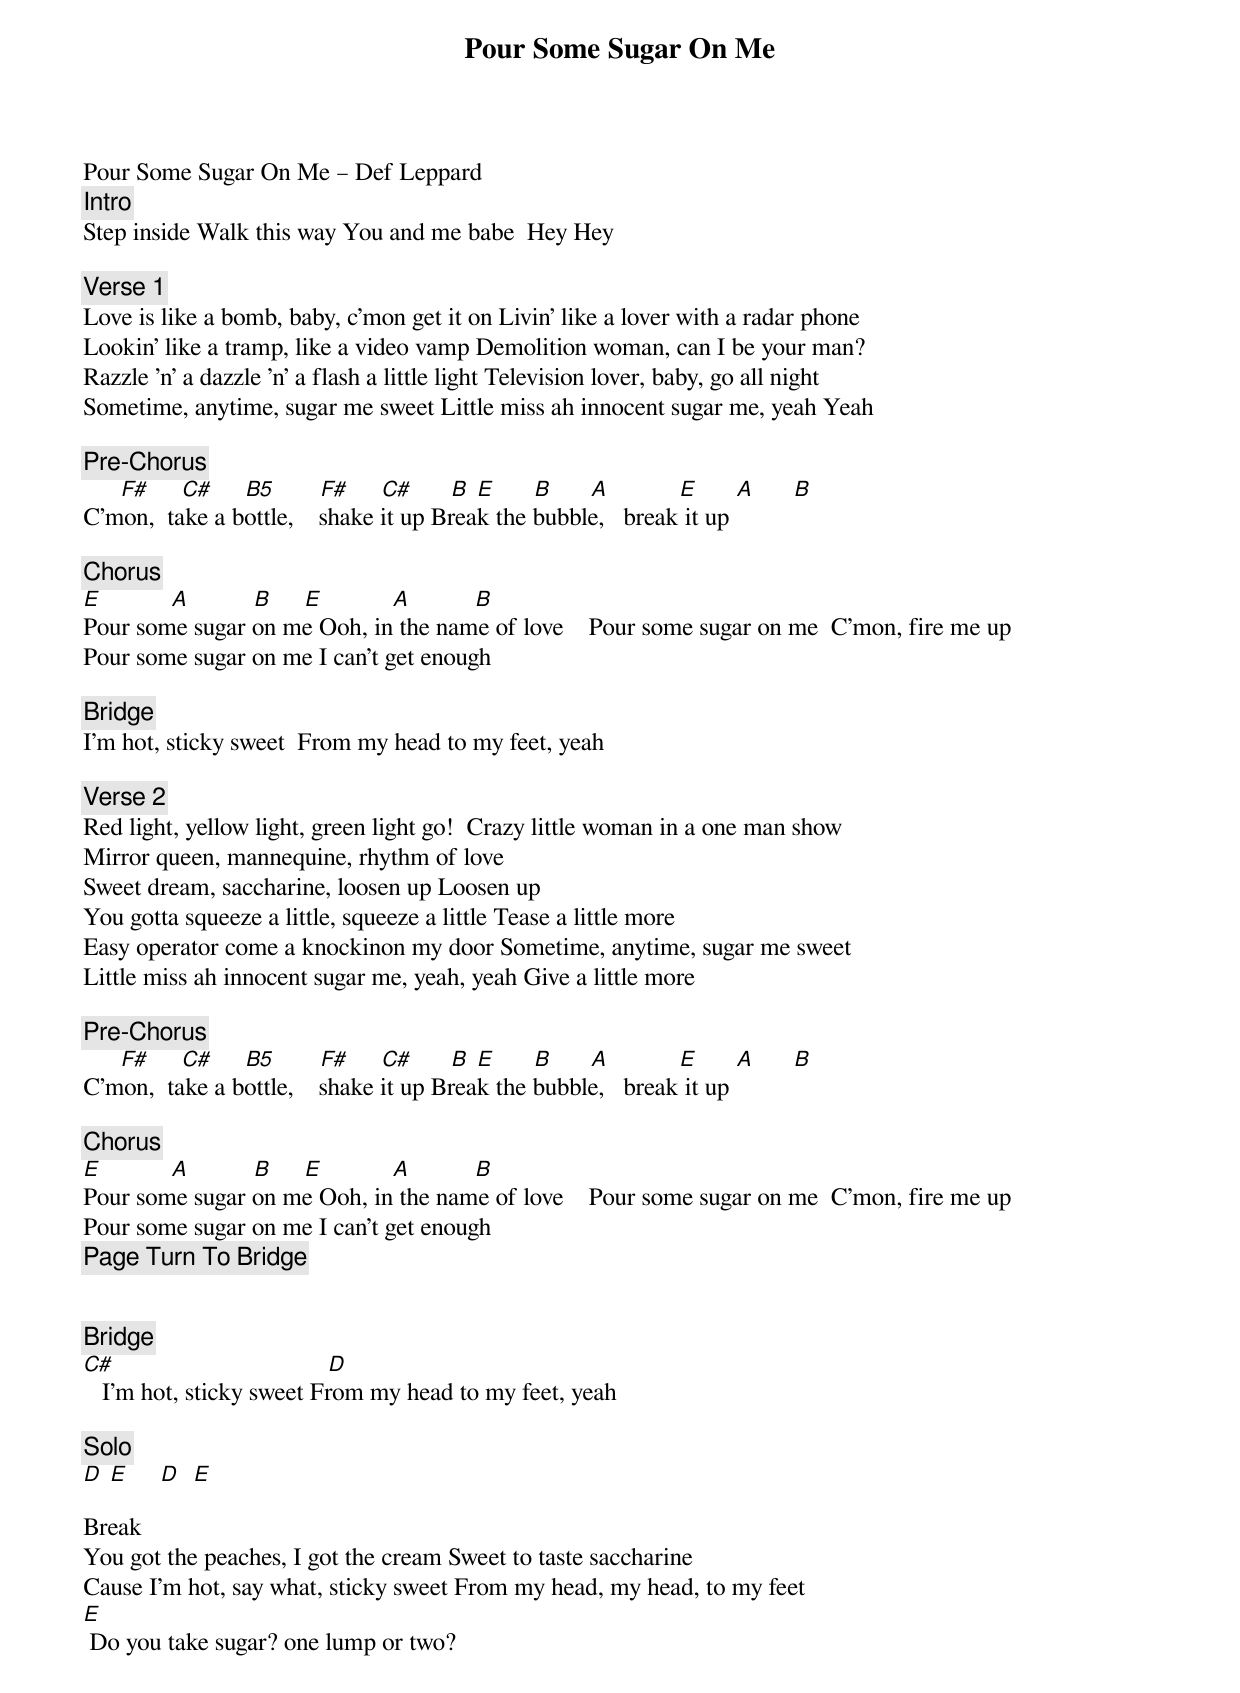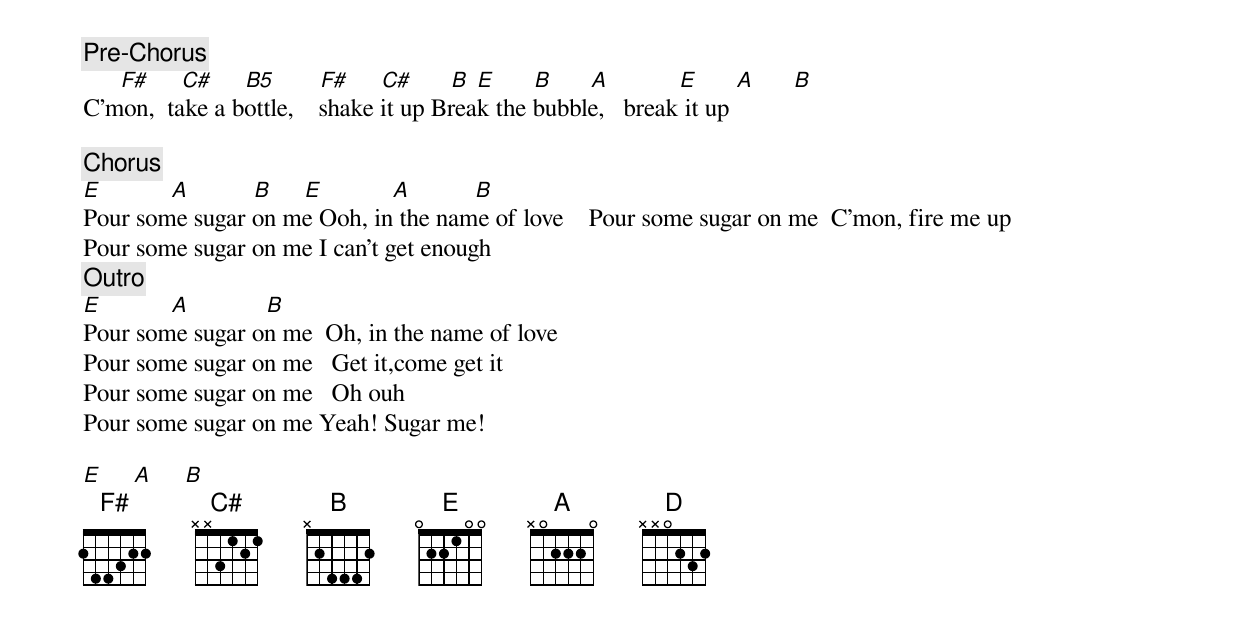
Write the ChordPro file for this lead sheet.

{title: Pour Some Sugar On Me}
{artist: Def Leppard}
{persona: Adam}
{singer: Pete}
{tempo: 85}
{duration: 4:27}
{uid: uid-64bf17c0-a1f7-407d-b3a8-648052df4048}
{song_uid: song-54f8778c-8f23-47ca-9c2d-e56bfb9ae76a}



Pour Some Sugar On Me – Def Leppard
{comment: Intro}
Step inside	Walk this way	You and me babe		Hey Hey

{comment: Verse 1}
Love is like a bomb, baby, c'mon get it on	Livin' like a lover with a radar phone
Lookin' like a tramp, like a video vamp	Demolition woman, can I be your man?
Razzle 'n' a dazzle 'n' a flash a little light	Television lover, baby, go all night
Sometime, anytime, sugar me sweet	Little miss ah innocent sugar me, yeah Yeah

{comment: Pre-Chorus}
      [F#] 	   [C#]     [B5]       [F#]     [C#]      [B]	[E]      [B]      [A]          	[E]      [A]      [B]
C'mon,  take a bottle,    shake it up	Break the bubble,   break it up

{comment: Chorus}
[E]        		 [A]          [B]					[E]        		 [A]          [B]
Pour some sugar on me	Ooh, in the name of love    Pour some sugar on me  C'mon, fire me up
Pour some sugar on me	I can't get enough

{comment: Bridge}
I'm hot, sticky sweet		From my head to my feet, yeah

{comment: Verse 2}
Red light, yellow light, green light go!		Crazy little woman in a one man show
Mirror queen, mannequine, rhythm of love
Sweet dream, saccharine, loosen up Loosen up
You gotta squeeze a little, squeeze a little	Tease a little more
Easy operator come a knockinon my door	Sometime, anytime, sugar me sweet
Little miss ah innocent sugar me, yeah, yeah	Give a little more

{comment: Pre-Chorus}
      [F#] 	   [C#]     [B5]       [F#]     [C#]      [B]	[E]      [B]      [A]          	[E]      [A]      [B]
C'mon,  take a bottle,    shake it up	Break the bubble,   break it up

{comment: Chorus}
[E]        		 [A]          [B]					[E]        		 [A]          [B]
Pour some sugar on me	Ooh, in the name of love    Pour some sugar on me  C'mon, fire me up
Pour some sugar on me	I can't get enough
{comment: Page Turn To Bridge}


{comment: Bridge}
[C#]					                             [D]
   I'm hot, sticky sweet	From my head to my feet, yeah

{comment: Solo}
[D] [E]     [D]  [E]

Break
You got the peaches, I got the cream	Sweet to taste saccharine
Cause I'm hot, say what, sticky sweet	From my head, my head, to my feet
[E]
 Do you take sugar? one lump or two?

{comment: Pre-Chorus}
      [F#] 	   [C#]     [B5]       [F#]     [C#]      [B]	[E]      [B]      [A]          	[E]      [A]      [B]
C'mon,  take a bottle,    shake it up	Break the bubble,   break it up

{comment: Chorus}
[E]        		 [A]          [B]					[E]        		 [A]          [B]
Pour some sugar on me	Ooh, in the name of love    Pour some sugar on me  C'mon, fire me up
Pour some sugar on me	I can't get enough
{comment: Outro}
[E]         		[A]            [B]
Pour some sugar on me		Oh, in the name of love
Pour some sugar on me 		Get it,come get it
Pour some sugar on me 		Oh	ouh
Pour some sugar on me Yeah!	Sugar me!

[E]     [A]     [B]
